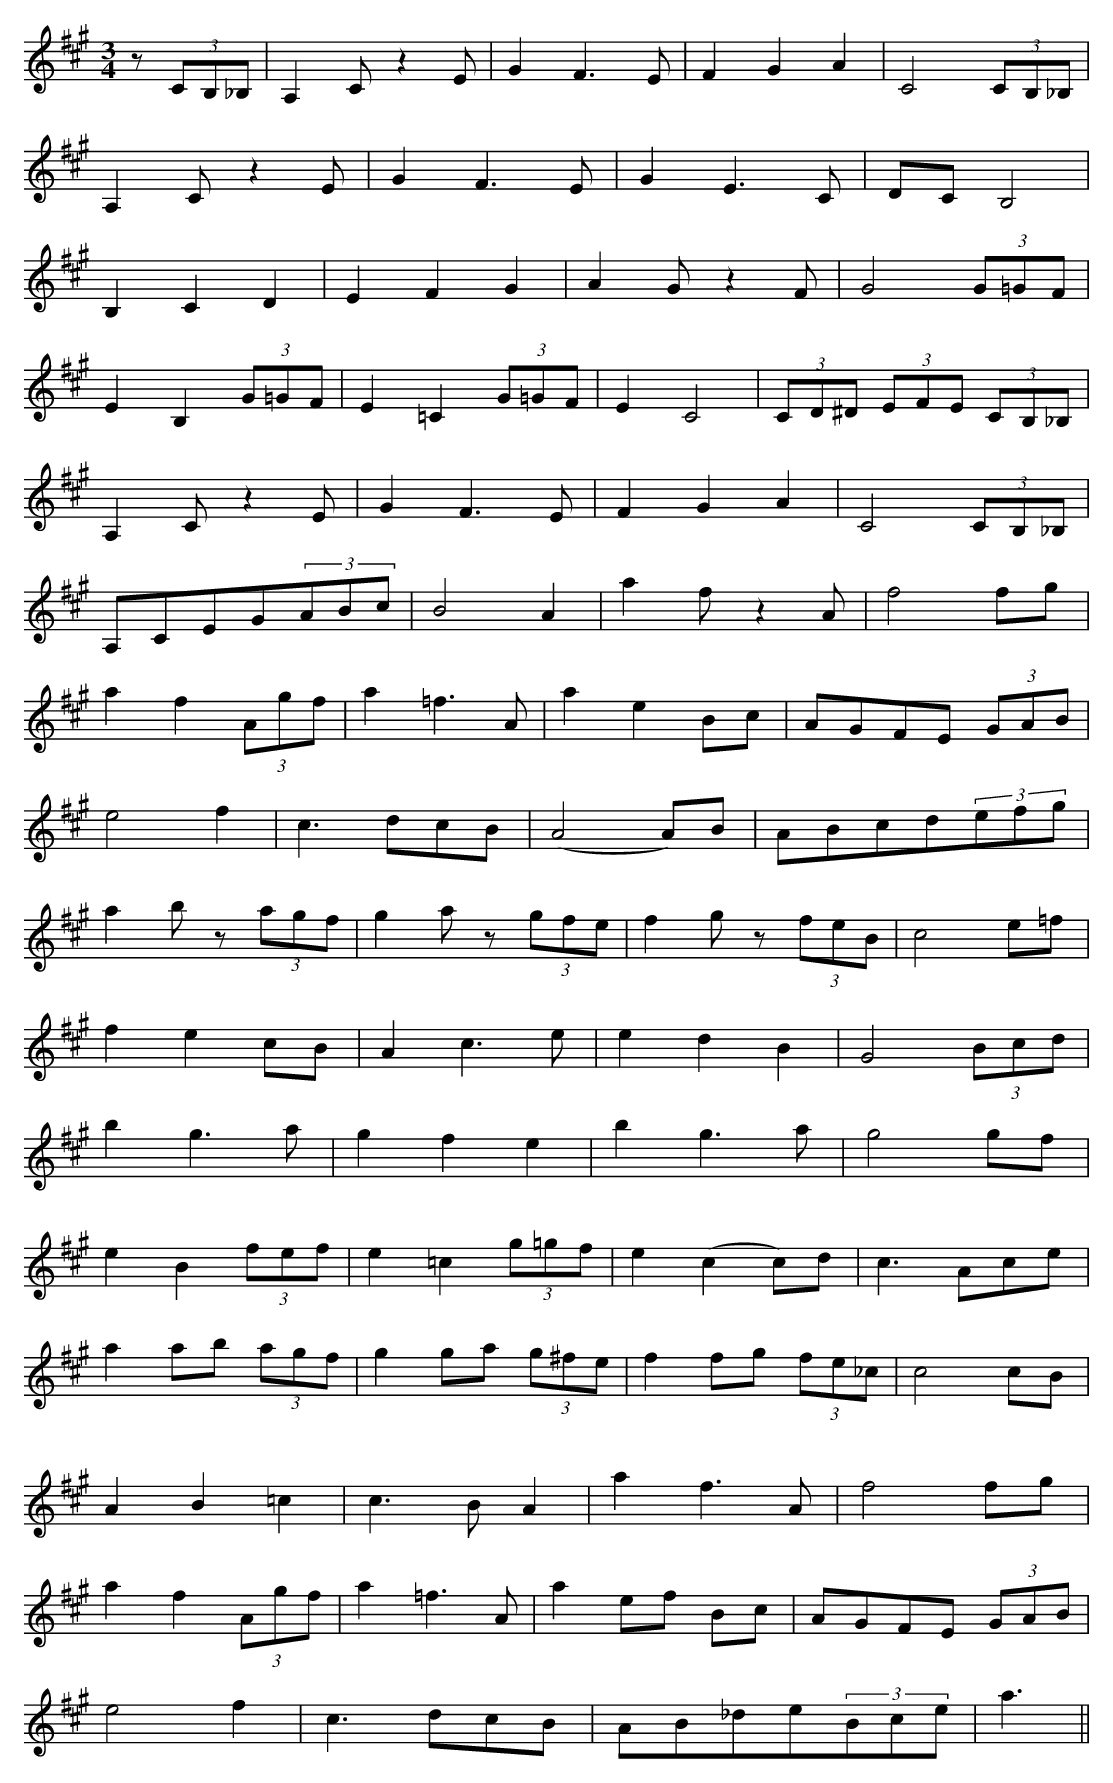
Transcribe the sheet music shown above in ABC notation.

X:1
M:3/4
K:A
z (3CB,_B, | A,2Cz2 E| G2F3E| F2G2A2| C4 (3CB,_B, |
 A,2Cz2E| G2F3E| G2E3C| DCB,4|
 B,2C2D2| E2F2G2| A2Gz2F| G4(3G=GF|
 E2B,2 (3G=GF| E2=C2(3G=GF| E2C4| (3CD^D (3EFE (3CB,_B,|
 A,2Cz2E| G2F3E| F2G2A2| C4(3CB,_B,|
 A,CEG(3ABc| B4A2| a2fz2A| f4fg|
 a2f2(3Agf| a2=f3A| a2e2Bc| AGFE (3GAB|
 e4f2| c3dcB| (A4A)B| ABcd(3efg|
 a2bz (3agf| g2az (3gfe| f2gz (3feB| c4e=f|
 f2e2cB| A2c3e| e2d2B2| G4(3Bcd|
 b2g3a| g2f2e2| b2g3a| g4gf|
 e2B2(3fef| e2=c2(3g=gf| e2(c2c)d| c3Ace|
 a2 ab (3agf| g2 ga (3g^fe| f2 fg (3fe_c| c4cB|
 A2B2=c2| c3BA2| a2f3A| f4fg|
 a2f2(3Agf| a2=f3A| a2ef Bc| AGFE (3GAB|
 e4f2| c3dcB| AB_de(3Bce|a3||
